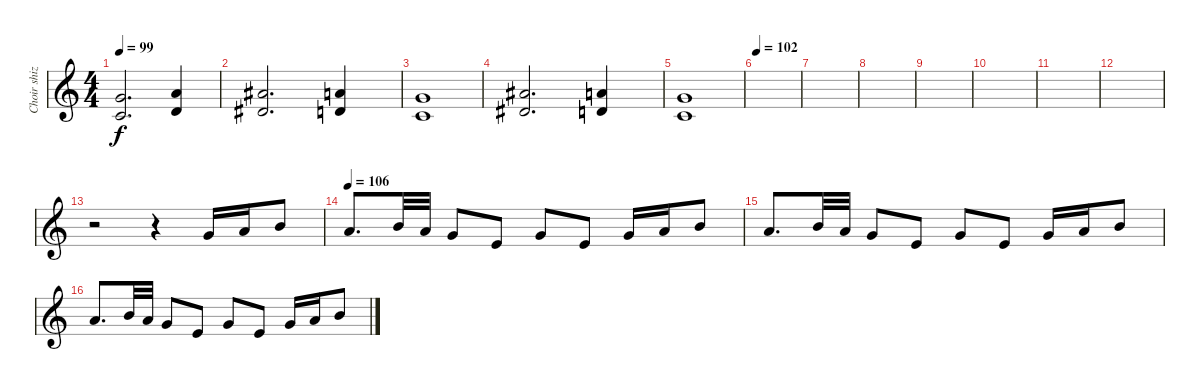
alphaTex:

\track ("Choir shiz" "Choir shiz") {instrument choiraahs}
\staff {score}
\tuning (E4 C4 G3 C3 G2 C2) {hide}
\ts (4 4)
\tempo 99
\clef g2
\ks c
(12.3 12.4).2{d dy f} (14.3 14.4).4 |
(15.3 15.4).2{d} (14.3 14.4).4 |
(12.3 12.4).1 |
(15.3 15.4).2{d} (14.3 14.4).4 |
(12.3 12.4).1 |
\tempo 107
\tempo 102
|
|
|
|
|
|
|
r.2 r.4 12.3.16 14.3.16 16.3.8 |
\tempo 92
\tempo 106
14.3.8{d} 16.3.32 14.3.32 12.3.8 16.4.8 12.3.8 16.4.8 12.3.16 14.3.16 16.3.8 |
14.3.8{d} 16.3.32 14.3.32 12.3.8 16.4.8 12.3.8 16.4.8 12.3.16 14.3.16 16.3.8 |
14.3.8{d} 16.3.32 14.3.32 12.3.8 16.4.8 12.3.8 16.4.8 12.3.16 14.3.16 16.3.8
